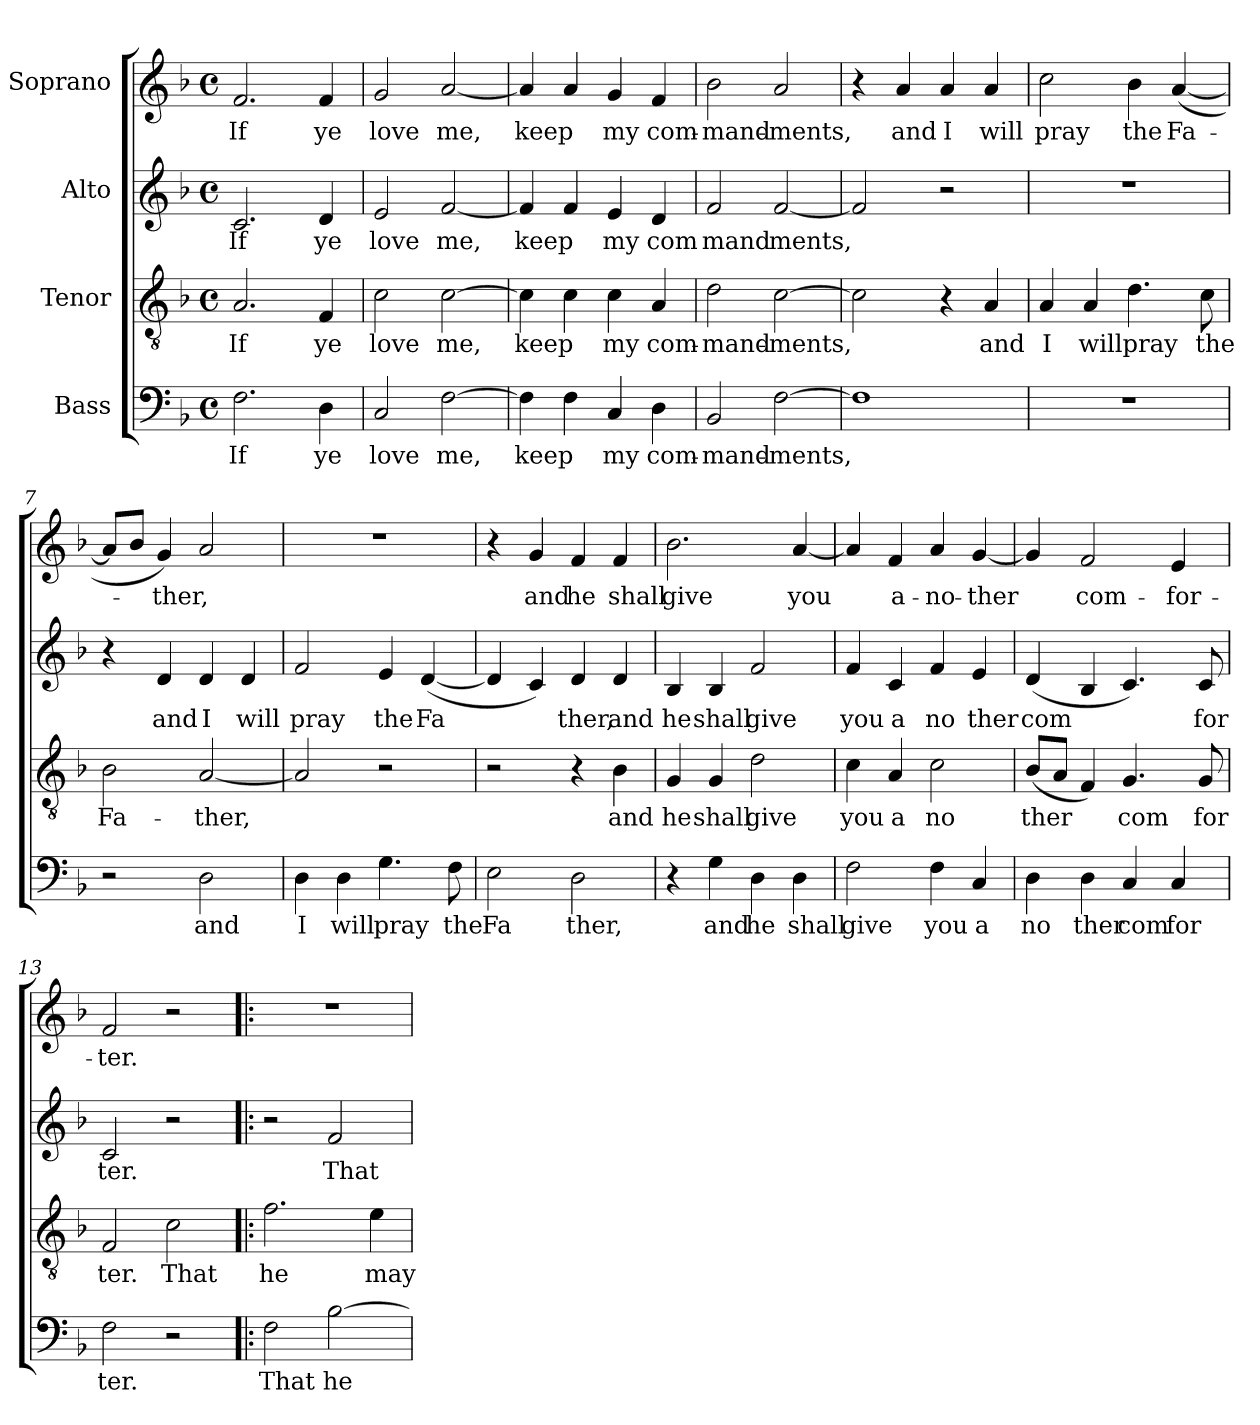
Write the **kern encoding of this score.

**kern	**text	**kern	**text	**kern	**text	**kern	**text
*part4	*part4	*part3	*part3	*part2	*part2	*part1	*part1
*staff4	*staff4	*staff3	*staff3	*staff2	*staff2	*staff1	*staff1
*I"Bass	*	*I"Tenor	*	*I"Alto	*	*I"Soprano	*
!!LO:PB:g=z
*stria5	*	*stria5	*	*stria5	*	*stria5	*
*clefF4	*	*clefGv2	*	*clefG2	*	*clefG2	*
*k[b-]	*	*k[b-]	*	*k[b-]	*	*k[b-]	*
*F:	*	*F:	*	*F:	*	*F:	*
*M4/4	*	*M4/4	*	*M4/4	*	*M4/4	*
*met(c)	*	*met(c)	*	*met(c)	*	*met(c)	*
=1	=1	=1	=1	=1	=1	=1	=1
!	!LO:LY:b:cj	!	!LO:LY:b:cj	!	!LO:LY:b:cj	!	!LO:LY:b:cj
2.F\	If	2.A/	If	2.c/	If	2.f/	If
!	!LO:LY:b:cj	!	!LO:LY:b:cj	!	!LO:LY:b:cj	!	!LO:LY:b:cj
4D\	ye	4F/	ye	4d/	ye	4f/	ye
=2	=2	=2	=2	=2	=2	=2	=2
!	!LO:LY:b:cj	!	!LO:LY:b:cj	!	!LO:LY:b:cj	!	!LO:LY:b:cj
2C/	love	2c\	love	2e/	love	2g/	love
!	!LO:LY:b	!	!LO:LY:b	!	!LO:LY:b	!	!LO:LY:b
[>2F\	me,	[>2c\	me,	[<2f/	me,	[<2a/	me,
=3	=3	=3	=3	=3	=3	=3	=3
!	!LO:LY:b	!	!LO:LY:b	!	!LO:LY:b	!	!LO:LY:b
4F\]	keep	4c\]	keep	4f/]	keep	4a/]	keep
4F\	.	4c\	.	4f/	.	4a/	.
!	!LO:LY:b:cj	!	!LO:LY:b:cj	!	!LO:LY:b:cj	!	!LO:LY:b:cj
4C/	my	4c\	my	4e/	my	4g/	my
!	!LO:LY:b:cj	!	!LO:LY:b:cj	!	!LO:LY:b:cj	!	!LO:LY:b:cj
4D\	com-	4A/	com-	4d/	com	4f/	com-
=4	=4	=4	=4	=4	=4	=4	=4
!	!LO:LY:b:cj	!	!LO:LY:b:cj	!	!LO:LY:b:cj	!	!LO:LY:b:cj
2BB-/	-mand-	2d\	-mand-	2f/	mand	2b-\	-mand-
!	!LO:LY:b	!	!LO:LY:b	!	!LO:LY:b	!	!LO:LY:b:cj
[>2F\	-ments,	[>2c\	-ments,	[<2f/	ments,	2a/	-ments,
=5	=5	=5	=5	=5	=5	=5	=5
1F]	.	2c\]	.	2f/]	.	4r	.
!	!	!	!	!	!	!	!LO:LY:b:cj
.	.	.	.	.	.	4a/	and
!	!	!	!	!	!	!	!LO:LY:b:cj
.	.	4r	.	2r	.	4a/	I
!	!	!	!LO:LY:b:cj	!	!	!	!LO:LY:b:cj
.	.	4A/	and	.	.	4a/	will
=6	=6	=6	=6	=6	=6	=6	=6
!	!	!	!LO:LY:b:cj	!	!	!	!LO:LY:b:cj
1r	.	4A/	I	1r	.	2cc\	pray
!	!	!	!LO:LY:b:cj	!	!	!	!
.	.	4A/	will	.	.	.	.
!	!	!	!LO:LY:b:cj	!	!	!	!LO:LY:b:cj
.	.	4.d\	pray	.	.	4b-\	the
!	!	!	!	!	!	!	!LO:LY:b
.	.	.	.	.	.	(<[<4a/	Fa-
!	!	!	!LO:LY:b:cj	!	!	!	!
.	.	8c\	the	.	.	.	.
=7	=7	=7	=7	=7	=7	=7	=7
!	!	!	!LO:LY:b:cj	!	!	!	!
2r	.	2B-\	Fa-	4r	.	8a/L]	.
.	.	.	.	.	.	8b-/J	.
!	!	!	!	!	!LO:LY:b:cj	!	!LO:LY:b
.	.	.	.	4d/	and	4g/)	-ther,
!	!LO:LY:b:cj	!	!LO:LY:b	!	!LO:LY:b:cj	!	!
2D\	and	[>2A/	-ther,	4d/	I	2a/	.
!	!	!	!	!	!LO:LY:b:cj	!	!
.	.	.	.	4d/	will	.	.
!!LO:LB:g=z
=8	=8	=8	=8	=8	=8	=8	=8
!	!LO:LY:b:cj	!	!	!	!LO:LY:b:cj	!	!
4D\	I	2A/]	.	2f/	pray	1r	.
!	!LO:LY:b:cj	!	!	!	!	!	!
4D\	will	.	.	.	.	.	.
!	!LO:LY:b:cj	!	!	!	!LO:LY:b:cj	!	!
4.G\	pray	2r	.	4e/	the	.	.
!	!	!	!	!	!LO:LY:b	!	!
.	.	.	.	(<[<4d/	Fa	.	.
!	!LO:LY:b:cj	!	!	!	!	!	!
8F\	the	.	.	.	.	.	.
=9	=9	=9	=9	=9	=9	=9	=9
!	!LO:LY:b:cj	!	!	!	!	!	!
2E\	Fa	2r	.	4d/]	.	4r	.
!	!	!	!	!	!	!	!LO:LY:b:cj
.	.	.	.	4c/)	.	4g/	and
!	!LO:LY:b:cj	!	!	!	!LO:LY:b:cj	!	!LO:LY:b:cj
2D\	ther,	4r	.	4d/	ther,	4f/	he
!	!	!	!LO:LY:b:cj	!	!LO:LY:b:cj	!	!LO:LY:b:cj
.	.	4B-\	and	4d/	and	4f/	shall
=10	=10	=10	=10	=10	=10	=10	=10
!	!	!	!LO:LY:b:cj	!	!LO:LY:b:cj	!	!LO:LY:b:cj
4r	.	4G/	he	4B-/	he	2.b-\	give
!	!LO:LY:b:cj	!	!LO:LY:b:cj	!	!LO:LY:b:cj	!	!
4G\	and	4G/	shall	4B-/	shall	.	.
!	!LO:LY:b:cj	!	!LO:LY:b:cj	!	!LO:LY:b:cj	!	!
4D\	he	2d\	give	2f/	give	.	.
!	!LO:LY:b:cj	!	!	!	!	!	!LO:LY:b
4D\	shall	.	.	.	.	[<4a/	you
=11	=11	=11	=11	=11	=11	=11	=11
!	!LO:LY:b:cj	!	!LO:LY:b:cj	!	!LO:LY:b:cj	!	!
2F\	give	4c\	you	4f/	you	4a/]	.
!	!	!	!LO:LY:b:cj	!	!LO:LY:b:cj	!	!LO:LY:b:cj
.	.	4A/	a	4c/	a	4f/	a-
!	!LO:LY:b:cj	!	!LO:LY:b:cj	!	!LO:LY:b:cj	!	!LO:LY:b:cj
4F\	you	2c\	no	4f/	no	4a/	-no-
!	!LO:LY:b:cj	!	!	!	!LO:LY:b:cj	!	!LO:LY:b
4C/	a	.	.	4e/	ther	[<4g/	-ther
=12	=12	=12	=12	=12	=12	=12	=12
!	!LO:LY:b:cj	!	!LO:LY:b	!	!LO:LY:b	!	!
4D\	no	(<8B-/L	ther	(<4d/	com	4g/]	.
.	.	8A/J	.	.	.	.	.
!	!LO:LY:b:cj	!	!	!	!	!	!LO:LY:b:cj
4D\	ther	4F/)	.	4B-/	.	2f/	com-
!	!LO:LY:b:cj	!	!LO:LY:b:cj	!	!	!	!
4C/	com	4.G/	com	4.c/)	.	.	.
!	!LO:LY:b:cj	!	!	!	!	!	!LO:LY:b:cj
4C/	for	.	.	.	.	4e/	-for-
!	!	!	!LO:LY:b:cj	!	!LO:LY:b:cj	!	!
.	.	8G/	for	8c/	for	.	.
=13	=13	=13	=13	=13	=13	=13	=13
!	!LO:LY:b:cj	!	!LO:LY:b:cj	!	!LO:LY:b:cj	!	!LO:LY:b:cj
2F\	ter.	2F/	ter.	2c/	ter.	2f/	-ter.
!	!	!	!LO:LY:b:cj	!	!	!	!
2r	.	2c\	That	2r	.	2r	.
=14!|:	=14!|:	=14!|:	=14!|:	=14!|:	=14!|:	=14!|:	=14!|:
!	!LO:LY:b:cj	!	!LO:LY:b:cj	!	!	!	!
2F\	That	2.f\	he	2r	.	1r	.
!	!LO:LY:b:cj	!	!	!	!LO:LY:b:cj	!	!
[>2B-\	he	.	.	2f/	That	.	.
!	!	!	!LO:LY:b:cj	!	!	!	!
.	.	4e\	may	.	.	.	.
=	=	=	=	=	=	=	=
*-	*-	*-	*-	*-	*-	*-	*-
